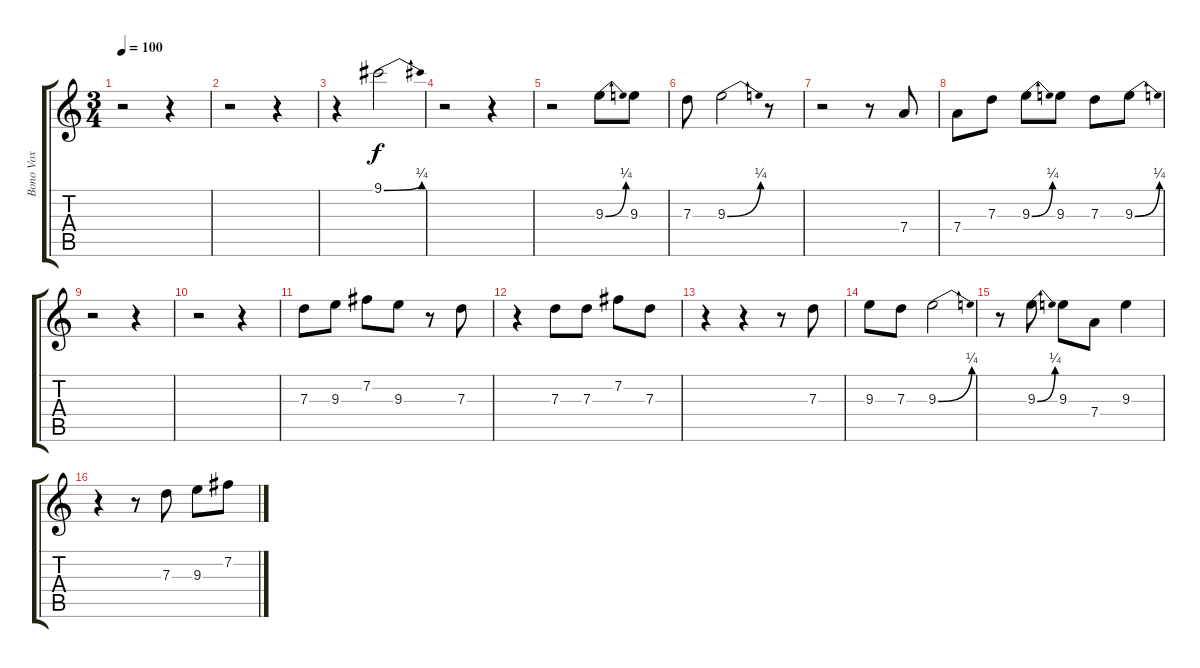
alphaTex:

\track ("Bono Vox" "Bono Vox") {instrument acousticguitarnylon}
\staff {score tabs}
\tuning (E4 B3 G3 D3 A2 E2) {hide}
\ts (3 4)
\tempo 100
\clef g2
\ks c
r.2{dy f instrument acousticguitarnylon} r.4 |
r.2 r.4 |
r.4 9.1{be (bend 0 0 60 1)}.2 |
r.2 r.4 |
r.2 9.3{be (bend 0 0 60 1)}.8 9.3.8 |
7.3.8 9.3{be (bend 0 0 60 1)}.2 r.8 |
r.2 r.8 7.4.8 |
7.4.8 7.3.8 9.3{be (bend 0 0 60 1)}.8 9.3.8 7.3.8 9.3{be (bend 0 0 60 1)}.8 |
r.2 r.4 |
r.2 r.4 |
7.3.8 9.3.8 7.2.8 9.3.8 r.8 7.3.8 |
r.4 7.3.8 7.3.8 7.2.8 7.3.8 |
r.4 r.4 r.8 7.3.8 |
9.3.8 7.3.8 9.3{be (bend 0 0 60 1)}.2 |
r.8 9.3{be (bend 0 0 60 1)}.8 9.3.8 7.4.8 9.3.4 |
r.4 r.8 7.3.8 9.3.8 7.2.8
